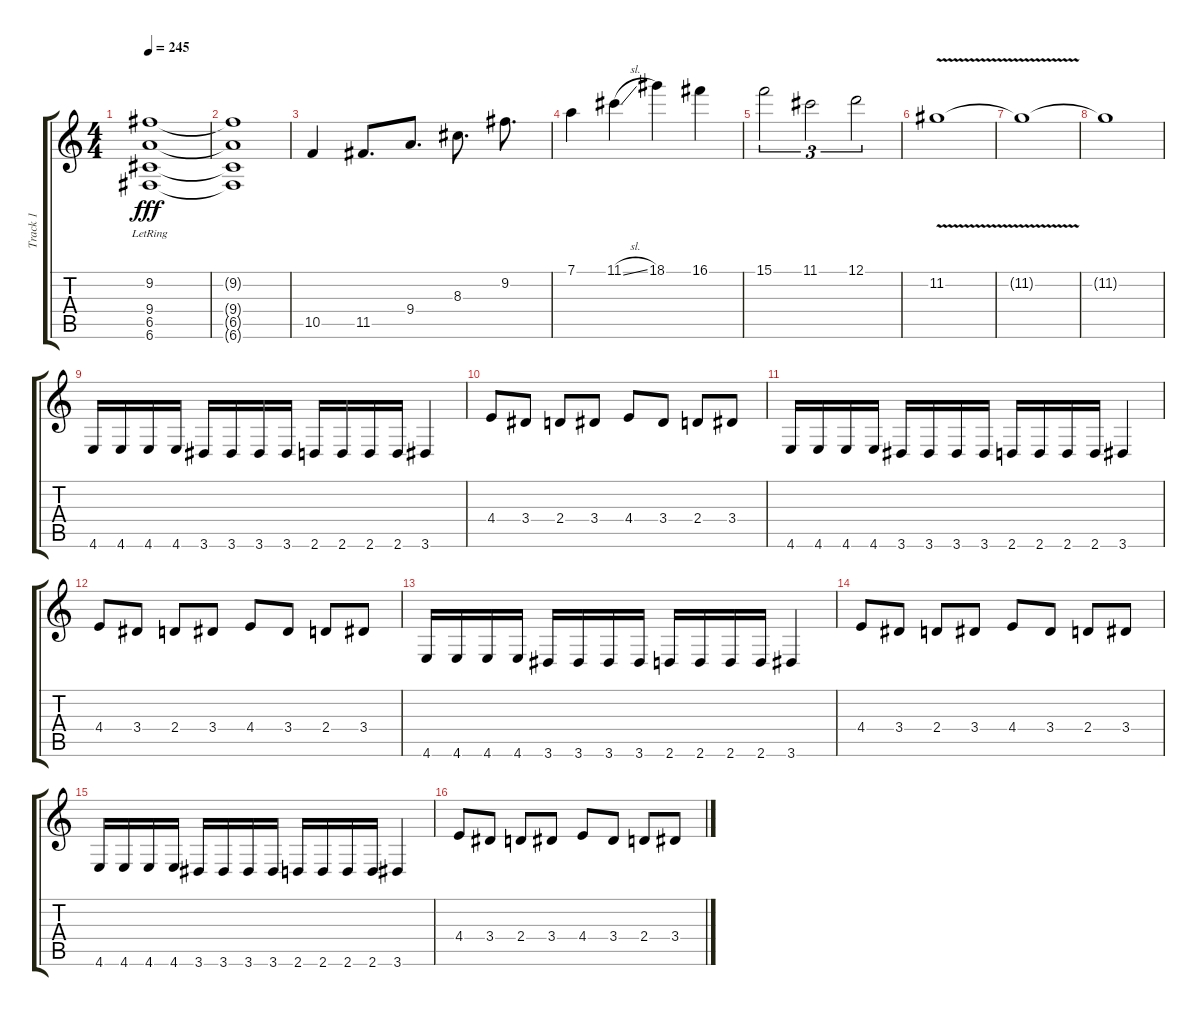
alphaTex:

\track ("Track 1" "Track 1") {instrument distortionguitar}
\staff {score tabs}
\tuning (D4 A3 F3 C3 G2 C2) {hide}
\ts (4 4)
\tempo 245
\clef g2
\ks c
(9.2{lr} 9.4{lr} 6.5{lr} 6.6{lr}).1{dy fff} |
(9.2{t} 9.4{t} 6.5{t} 6.6{t}).1 |
10.5.4 11.5.8{d} 9.4.8{d} 8.3.8{d} 9.2.8{d} |
7.1.4 11.1{sl}.4 18.1.4 16.1.4 |
15.1.2{tu (3 2)} 11.1.2{tu (3 2)} 12.1.2{tu (3 2)} |
11.2{v}.1 |
11.2{t}.1 |
11.2{t}.1 |
4.6.16 4.6.16 4.6.16 4.6.16 3.6.16 3.6.16 3.6.16 3.6.16 2.6.16 2.6.16 2.6.16 2.6.16 3.6.4 |
4.4.8 3.4.8 2.4.8 3.4.8 4.4.8 3.4.8 2.4.8 3.4.8 |
4.6.16 4.6.16 4.6.16 4.6.16 3.6.16 3.6.16 3.6.16 3.6.16 2.6.16 2.6.16 2.6.16 2.6.16 3.6.4 |
4.4.8 3.4.8 2.4.8 3.4.8 4.4.8 3.4.8 2.4.8 3.4.8 |
4.6.16 4.6.16 4.6.16 4.6.16 3.6.16 3.6.16 3.6.16 3.6.16 2.6.16 2.6.16 2.6.16 2.6.16 3.6.4 |
4.4.8 3.4.8 2.4.8 3.4.8 4.4.8 3.4.8 2.4.8 3.4.8 |
4.6.16 4.6.16 4.6.16 4.6.16 3.6.16 3.6.16 3.6.16 3.6.16 2.6.16 2.6.16 2.6.16 2.6.16 3.6.4 |
4.4.8 3.4.8 2.4.8 3.4.8 4.4.8 3.4.8 2.4.8 3.4.8
